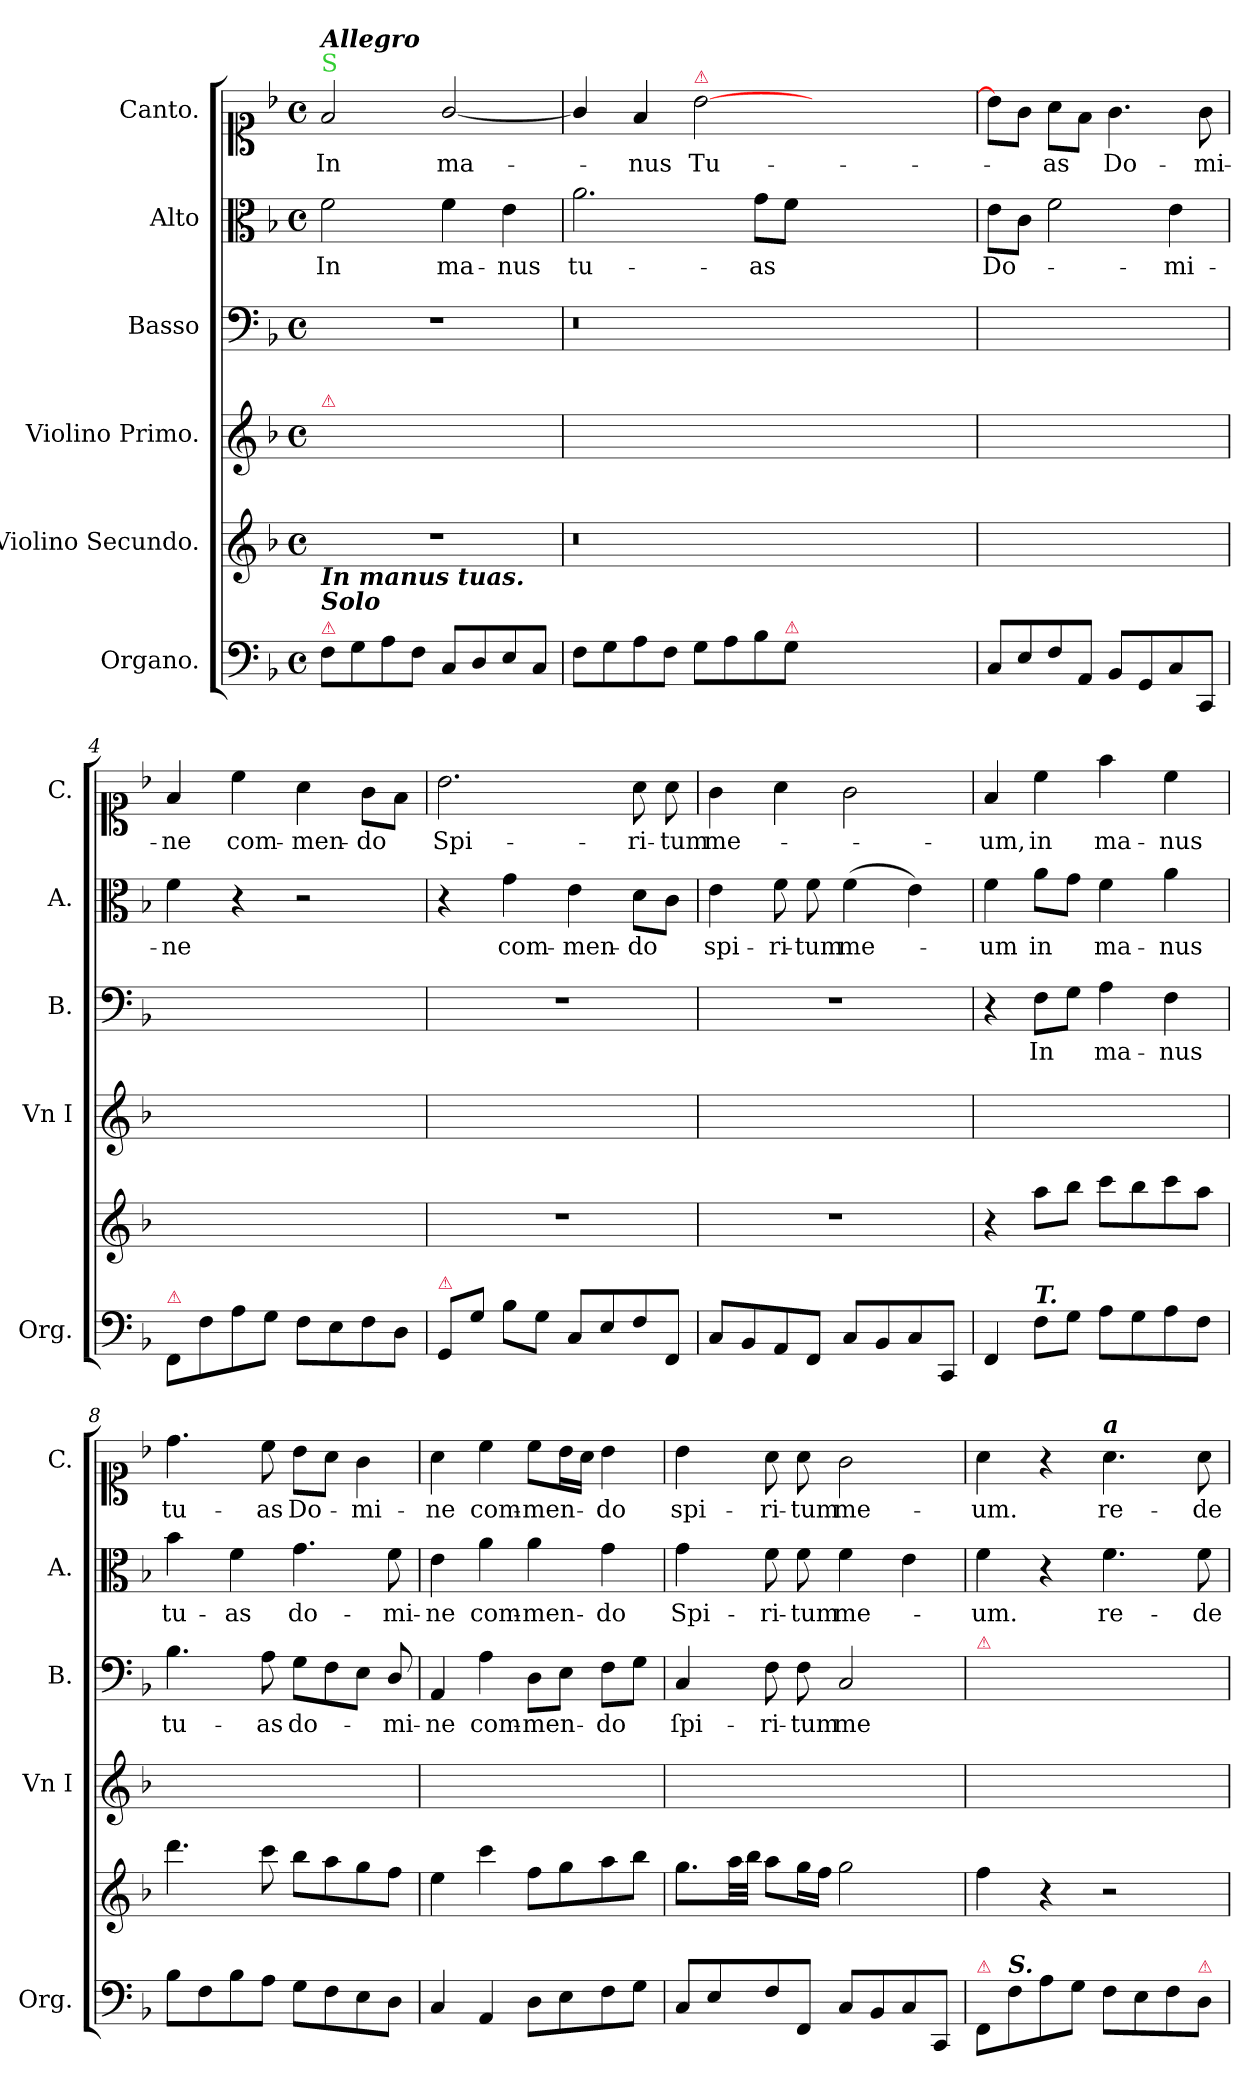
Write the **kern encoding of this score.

**kern	**kern	**kern	**kern	**text	**kern	**text	**kern	**text
*part6	*part5	*part4	*part3	*part3	*part2	*part2	*part1	*part1
*staff6	*staff5	*staff4	*staff3	*staff3	*staff2	*staff2	*staff1	*staff1
*I"Organo.	*I"Violino Secundo.	*I"Violino Primo.	*I"Basso	*	*I"Alto	*	*I"Canto.	*
*I'Org.	*	*I'Vn I	*I'B.	*	*I'A.	*	*I'C.	*
*clefF4	*clefG2	*clefG2	*clefF4	*	*clefC3	*	*clefC1	*
*k[b-]	*k[b-]	*k[b-]	*k[b-]	*	*k[b-]	*	*k[b-]	*
*F:	*F:	*F:	*F:	*	*F:	*	*F:	*
*M4/4	*M4/4	*M4/4	*M4/4	*	*M4/4	*	*M4/4	*
*met(c)	*met(c)	*met(c)	*met(c)	*	*met(c)	*	*met(c)	*
=1	=1	=1	=1	=1	=1	=1	=1	=1
!	!	!	!	!	!	!	!LO:TX:a:color=limegreen:t=S	!
!	!	!	!	!	!	!	!LO:TX:a:Bi:t=Allegro	!
!	!	!LO:TX:a:color=crimson:t=⚠	!	!	!	!	!	!
!	!LO:TX:b:Bi:t=In manus tuas.	!	!	!	!	!	!	!
!LO:TX:a:Bi:color=crimson:t=⚠	!	!	!	!	!	!	!	!
!LO:TX:a:Bi:t=Solo	!	!	!	!	!	!	!	!
8F\L	1r	1ryy	1r	.	2f\	In	2f/	In
8G\	.	.	.	.	.	.	.	.
8A\	.	.	.	.	.	.	.	.
8F\J	.	.	.	.	.	.	.	.
8C/L	.	.	.	.	4f\	ma-	[2g/	ma-
8D/	.	.	.	.	.	.	.	.
8E/	.	.	.	.	4e\	-nus	.	.
8C/J	.	.	.	.	.	.	.	.
=2	=2	=2	=2	=2	=2	=2	=2	=2
8F\L	0.r	1ryy	0.r	.	2.a\	tu-	4g/]	.
8G\	.	.	.	.	.	.	.	.
8A\	.	.	.	.	.	.	4f/	-nus
8F\J	.	.	.	.	.	.	.	.
!	!	!	!	!	!	!	!LO:TX:a:color=crimson:t=⚠	!
8G\L	.	.	.	.	.	.	[2b-\	Tu-
8A\	.	.	.	.	.	.	.	.
8B-\	.	.	.	.	8g\L	-as	.	.
!LO:TX:a:color=crimson:t=⚠	!	!	!	!	!	!	!	!
8G\J	.	.	.	.	8f\J	.	.	.
0ryy	.	0ryy	.	.	0ryy	.	0ryy	.
=3	=3	=3	=3	=3	=3	=3	=3	=3
8C/L	1ryy	1ryy	1ryy	.	8e\L	Do-	8b-\L]	.
8E/	.	.	.	.	8c\J	.	8g\J	.
8F/	.	.	.	.	2f\	.	8a\L	-as
8AA/J	.	.	.	.	.	.	8f\J	.
8BB-/L	.	.	.	.	.	.	4.g\	Do-
8GG/	.	.	.	.	.	.	.	.
8C/	.	.	.	.	4e\	-mi-	.	.
8CC/J	.	.	.	.	.	.	8g\	-mi-
=4	=4	=4	=4	=4	=4	=4	=4	=4
!LO:TX:a:color=crimson:t=⚠	!	!	!	!	!	!	!	!
8FF/L	1ryy	1ryy	1ryy	.	4f\	-ne	4f/	-ne
8F\	.	.	.	.	.	.	.	.
8A\	.	.	.	.	4r	.	4cc\	com-
8G\J	.	.	.	.	.	.	.	.
8F\L	.	.	.	.	2r	.	4a\	-men-
8E\	.	.	.	.	.	.	.	.
8F\	.	.	.	.	.	.	8g\L	-do
8D\J	.	.	.	.	.	.	8f\J	.
=5	=5	=5	=5	=5	=5	=5	=5	=5
!LO:TX:a:color=crimson:t=⚠	!	!	!	!	!	!	!	!
8GG/L	1r	1ryy	1r	.	4r	.	2.b-\	Spi-
8G\J	.	.	.	.	.	.	.	.
8B-\L	.	.	.	.	4g\	com-	.	.
8G\J	.	.	.	.	.	.	.	.
8C/L	.	.	.	.	4e\	-men-	.	.
8E/	.	.	.	.	.	.	.	.
8F/	.	.	.	.	8d\L	-do	8a\	-ri-
8FF/J	.	.	.	.	8c\J	.	8a\	-tum
=6	=6	=6	=6	=6	=6	=6	=6	=6
8C/L	1r	1ryy	1r	.	4e\	spi-	4g\	me-
8BB-/	.	.	.	.	.	.	.	.
8AA/	.	.	.	.	8f\	-ri-	4a\	.
8FF/J	.	.	.	.	8f\	-tum	.	.
8C/L	.	.	.	.	(>4f\	me-	2g\	.
8BB-/	.	.	.	.	.	.	.	.
8C/	.	.	.	.	4e\)	.	.	.
8CC/J	.	.	.	.	.	.	.	.
=7	=7	=7	=7	=7	=7	=7	=7	=7
4FF/	4r	1ryy	4r	.	4f\	-um	4f/	-um,
!LO:TX:a:Bi:t=T.	!	!	!	!	!	!	!	!
8F\L	8aa\L	.	8F\L	In	8a\L	in	4cc\	in
8G\J	8bb-\J	.	8G\J	.	8g\J	.	.	.
8A\L	8ccc\L	.	4A\	ma-	4f\	ma-	4ff\	ma-
8G\	8bb-\	.	.	.	.	.	.	.
8A\	8ccc\	.	4F\	-nus	4a\	-nus	4cc\	-nus
8F\J	8aa\J	.	.	.	.	.	.	.
=8	=8	=8	=8	=8	=8	=8	=8	=8
8B-\L	4.ddd\	1ryy	4.B-\	tu-	4b-\	tu-	4.dd\	tu-
8F\	.	.	.	.	.	.	.	.
8B-\	.	.	.	.	4f\	-as	.	.
8A\J	8ccc\	.	8A\	-as	.	.	8cc\	-as
8G\L	8bb-\L	.	8G\L	do-	4.g\	do-	8b-\L	Do-
8F\	8aa\	.	8F\	.	.	.	8a\J	.
8E\	8gg\	.	8E\J	.	.	.	4g\	-mi-
8D\J	8ff\J	.	8D/	-mi-	8f\	-mi-	.	.
=9	=9	=9	=9	=9	=9	=9	=9	=9
4C/	4ee\	1ryy	4AA/	-ne	4e\	-ne	4a\	-ne
4AA/	4ccc\	.	4A\	com-	4a\	com-	4cc\	com-
8D\L	8ff\L	.	8D\L	-men-	4a\	-men-	8cc\L	-men-
8E\	8gg\	.	8E\J	.	.	.	16b-\L	.
.	.	.	.	.	.	.	16a\JJ	.
8F\	8aa\	.	8F\L	-do	4g\	-do	4b-\	-do
8G\J	8bb-\J	.	8G\J	.	.	.	.	.
=10	=10	=10	=10	=10	=10	=10	=10	=10
8C/L	8.gg\L	1ryy	4C/	ſpi-	4g\	Spi-	4b-\	spi-
8E/	.	.	.	.	.	.	.	.
.	32aa\LL	.	.	.	.	.	.	.
.	32bb-\JJJ	.	.	.	.	.	.	.
8F/	8aa\L	.	8F\	-ri-	8f\	-ri-	8a\	-ri-
8FF/J	16gg\L	.	8F\	-tum	8f\	-tum	8a\	-tum
.	16ff\JJ	.	.	.	.	.	.	.
8C/L	2gg\	.	2C/	me	4f\	me-	2g\	me-
8BB-/	.	.	.	.	.	.	.	.
8C/	.	.	.	.	4e\	.	.	.
8CC/J	.	.	.	.	.	.	.	.
=11	=11	=11	=11	=11	=11	=11	=11	=11
!	!	!	!LO:TX:a:color=crimson:t=⚠	!	!	!	!	!
!LO:TX:a:color=crimson:t=⚠	!	!	!	!	!	!	!	!
8FF/L	4ff\	1ryy	1ryy	.	4f\	-um.	4a\	-um.
!LO:TX:a:Bi:t=S.	!	!	!	!	!	!	!	!
8F\	.	.	.	.	.	.	.	.
8A\	4r	.	.	.	4r	.	4r	.
8G\J	.	.	.	.	.	.	.	.
!	!	!	!	!	!	!	!LO:TX:a:Bi:t=a	!
8F\L	2r	.	.	.	4.f\	re-	4.a\	re-
8E\	.	.	.	.	.	.	.	.
8F\	.	.	.	.	.	.	.	.
!LO:TX:a:color=crimson:t=⚠	!	!	!	!	!	!	!	!
8D\J	.	.	.	.	8f\	-de-	8a\	-de-
=	=	=	=	=	=	=	=	=
*-	*-	*-	*-	*-	*-	*-	*-	*-
